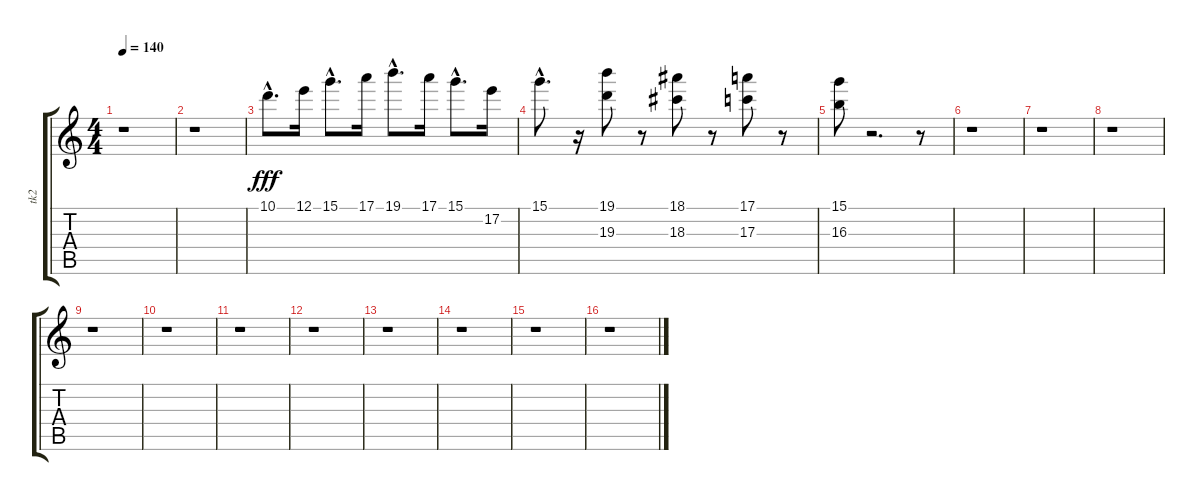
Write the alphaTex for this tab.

\track ("tk2" "tk2") {instrument electricguitarjazz}
\staff {score tabs}
\tuning (E4 B3 G3 D3 A2 E2) {hide}
\ts (4 4)
\tempo 140
\clef g2
\ks c
r.1{dy fff instrument electricguitarjazz} |
r.1 |
10.1{hac}.8{d balance 4} 12.1.16 15.1{hac}.8{d} 17.1.16 19.1{hac}.8{d} 17.1.16 15.1{hac}.8{d} 17.2.16 |
15.1{hac}.8{d} r.16 (19.1 19.3).8 r.8 (18.1 18.3).8 r.8 (17.1 17.3).8 r.8 |
(15.1 16.3).8 r.2{d} r.8 |
r.1 |
r.1 |
r.1 |
r.1 |
r.1 |
r.1 |
r.1 |
r.1 |
r.1 |
r.1 |
r.1
